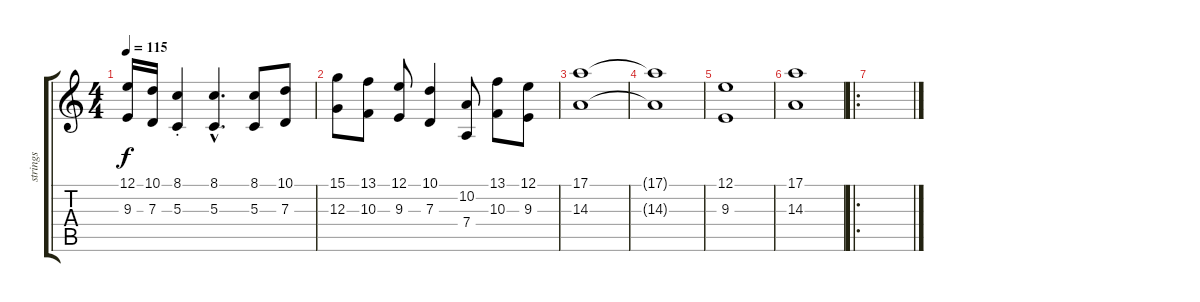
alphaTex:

\track ("strings" "strings") {instrument stringensemble1}
\staff {score tabs}
\tuning (E4 B3 G3 D3 A2 E2) {hide}
\ts (4 4)
\tempo 115
\clef g2
\ks c
(12.1 9.3).16{dy f} (10.1 7.3).16 (8.1{st} 5.3{st}).4 (8.1{hac} 5.3{hac}).4{d} (8.1 5.3).8 (10.1 7.3).8 |
(15.1 12.3).8 (13.1 10.3).8 (12.1 9.3).8 (10.1 7.3).4 (10.2 7.4).8 (13.1 10.3).8 (12.1 9.3).8 |
(17.1 14.3).1 |
(17.1{t} 14.3{t}).1 |
(12.1 9.3).1 |
(17.1 14.3).1 |
\ro
